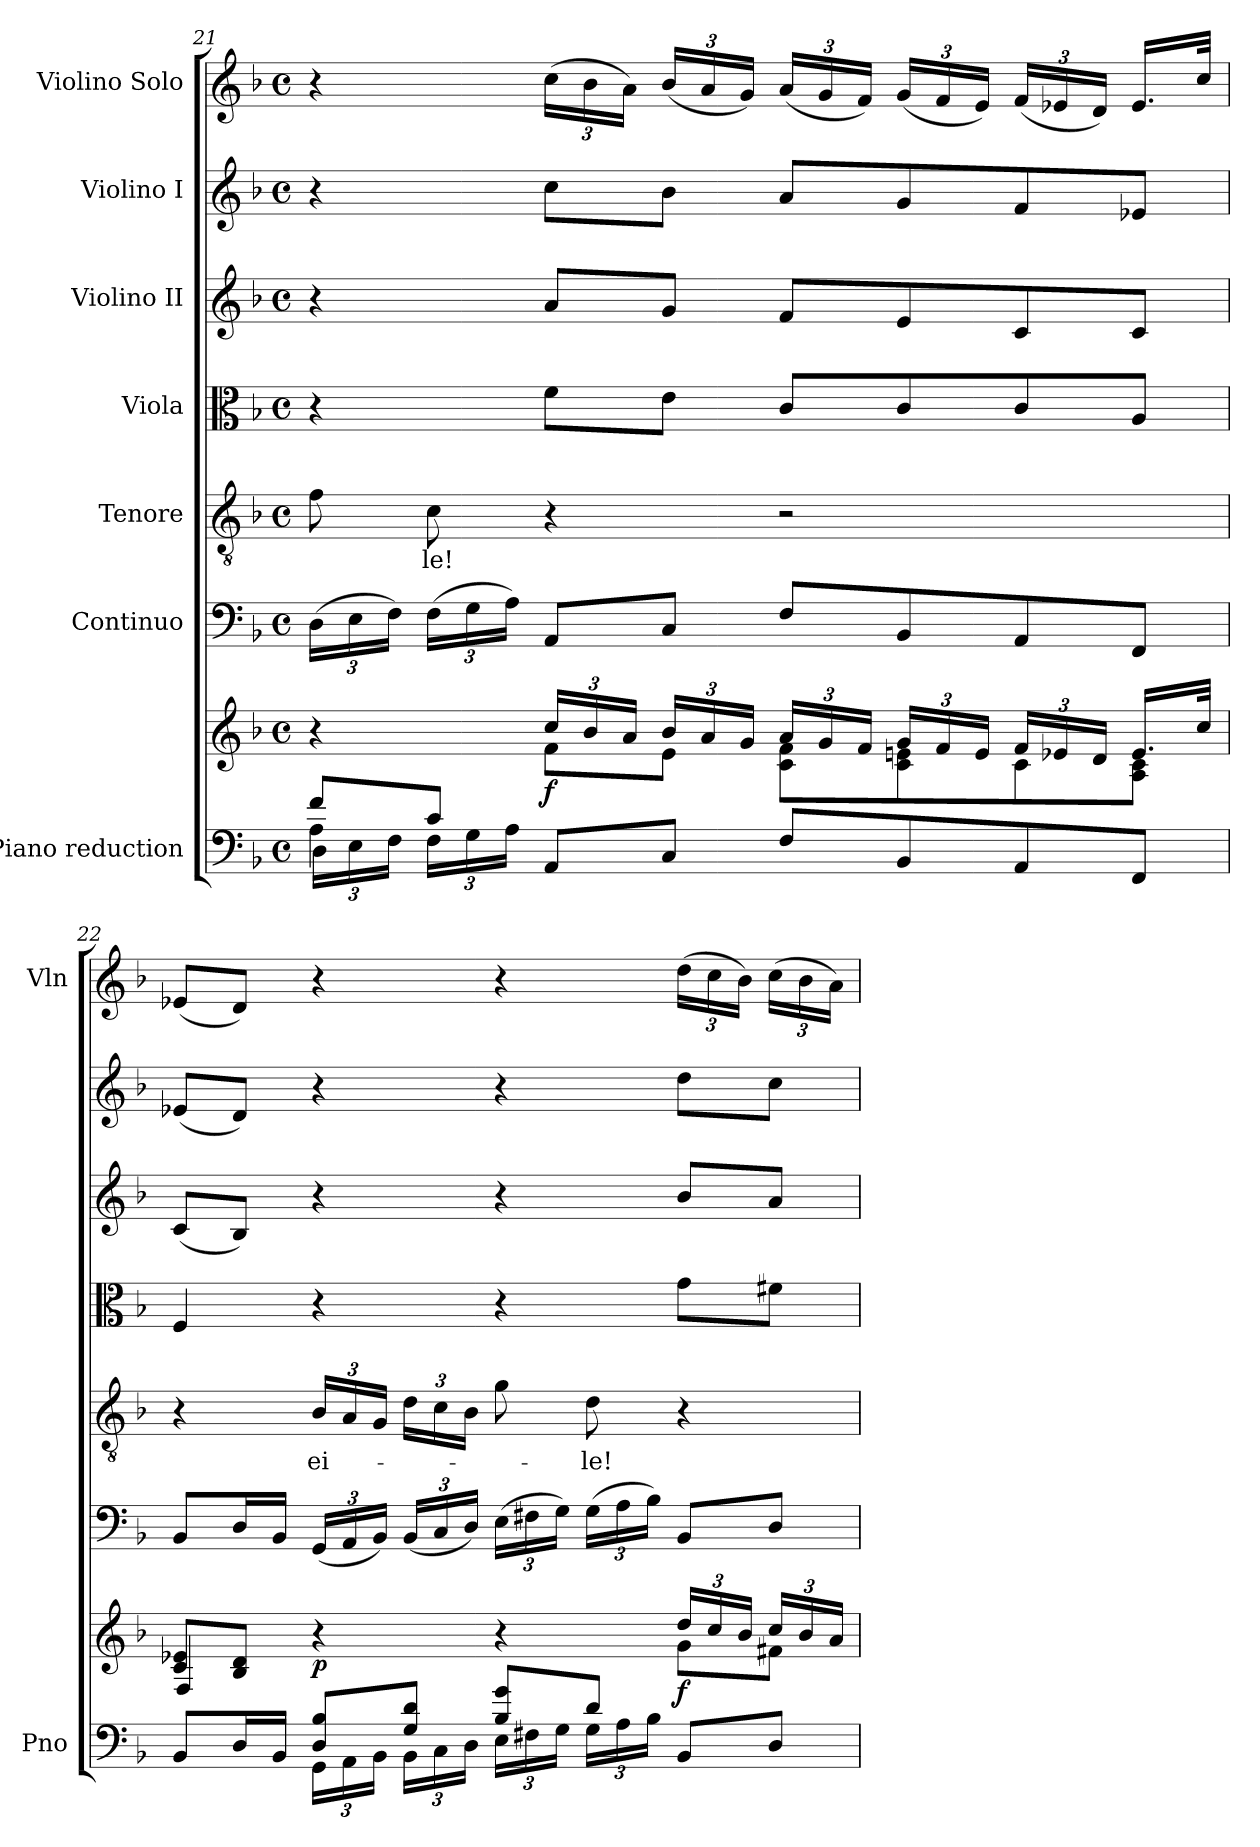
**kern	**kern	**dynam	**kern	**dynam	**kern	**text	**kern	**kern	**kern	**kern
*part7	*part7	*part7	*part6	*part6	*part5	*part5	*part4	*part3	*part2	*part1
*staff8	*staff7	*staff7/8	*staff6	*staff6	*staff5	*staff5	*staff4	*staff3	*staff2	*staff1
*I"Piano reduction	*	*	*I"Continuo	*	*I"Tenore	*	*I"Viola	*I"Violino II	*I"Violino I	*I"Violino Solo
*I'Pno	*	*	*	*	*	*	*	*	*	*I'Vln
*clefF4	*clefG2	*	*clefF4	*	*clefGv2	*	*clefC3	*clefG2	*clefG2	*clefG2
*k[b-]	*k[b-]	*	*k[b-]	*	*k[b-]	*	*k[b-]	*k[b-]	*k[b-]	*k[b-]
*M4/4	*M4/4	*	*M4/4	*	*M4/4	*	*M4/4	*M4/4	*M4/4	*M4/4
*met(c)	*met(c)	*	*met(c)	*	*met(c)	*	*met(c)	*met(c)	*met(c)	*met(c)
=21	=21	=21	=21	=21	=21	=21	=21	=21	=21	=21
*^	*	*	*	*	*	*	*	*	*	*
*	*^	*	*	*	*	*	*	*	*	*	*
*	*	*Xbrackettup	*	*	*Xbrackettup	*	*	*	*	*	*	*
*	*	*	*^	*	*	*	*	*	*	*	*	*
4A\	8f/L	24D\LL	4r	4ryy	.	(24D\LL	.	8f\	.	4r	4r	4r	4r
.	.	24E\	.	.	.	24E\	.	.	.	.	.	.	.
.	.	24F\JJ	.	.	.	24F\JJ)	.	.	.	.	.	.	.
!	!	!	!	!	!	!	!	!	!LO:LY:b	!	!	!	!
.	8c/J	24F\LL	.	.	.	(24F\LL	.	8c\	le!	.	.	.	.
.	.	24G\	.	.	.	24G\	.	.	.	.	.	.	.
.	.	24A\JJ	.	.	.	24A\JJ)	.	.	.	.	.	.	.
*	*	*	*Xbrackettup	*	*	*	*	*	*	*	*	*	*Xbrackettup
!	!	!	!	!	!LO:DY:b	!	!LO:DY:a	!	!	!	!	!	!
!	!	!	!	!	!	!	!LO:DY:n=1:a	!	!	!	!	!	!
!	!	!	!	!	!	!	!LO:DY:n=2:a	!	!	!	!	!	!
2.ryy	8AA/L	4ryy	24cc/LL	8f\L	f	8AA/L	other-dynamics f other-dynamics	4r	.	8f\L	8a/L	8cc\L	(24cc\LL
.	.	.	24b-/	.	.	.	.	.	.	.	.	.	24b-\
.	.	.	24a/JJ	.	.	.	.	.	.	.	.	.	24a\JJ)
.	8C/J	.	24b-/LL	8e\J	.	8C/J	.	.	.	8e\J	8g/J	8b-\J	(24b-/LL
.	.	.	24a/	.	.	.	.	.	.	.	.	.	24a/
.	.	.	24g/JJ	.	.	.	.	.	.	.	.	.	24g/JJ)
.	8F/L	2ryy	24a/LL	8c\ 8f\L	.	8F/L	.	2r	.	8c/L	8f/L	8a/L	(24a/LL
.	.	.	24g/	.	.	.	.	.	.	.	.	.	24g/
.	.	.	24f/JJ	.	.	.	.	.	.	.	.	.	24f/JJ)
.	8BB-/	.	24g/LL	8c\ 8en\	.	8BB-/	.	.	.	8c/	8e/	8g/	(24g/LL
.	.	.	24f/	.	.	.	.	.	.	.	.	.	24f/
.	.	.	24e/JJ	.	.	.	.	.	.	.	.	.	24e/JJ)
.	8AA/	.	24f/LL	8c\	.	8AA/	.	.	.	8c/	8c/	8f/	(24f/LL
.	.	.	24e-X/	.	.	.	.	.	.	.	.	.	24e-X/
.	.	.	24d/JJ	.	.	.	.	.	.	.	.	.	24d/JJ)
.	8FF/J	.	16.e-/LL	8A\ 8c\J	.	8FF/J	.	.	.	8A/J	8c/J	8e-X/J	16.e-/LL
.	.	.	32cc/JJk	.	.	.	.	.	.	.	.	.	32cc/JJk
*	*v	*v	*	*	*	*	*	*	*	*	*	*	*
=22	=22	=22	=22	=22	=22	=22	=22	=22	=22	=22	=22	=22
4ryy	8BB-/L	8c/ 8e-X/L	4F/	.	8BB-/L	.	4r	.	4F/	(8c/L	(8e-X/L	(8e-X/L
.	16D/L	8B-/ 8d/J	.	.	16D/L	.	.	.	.	8B-/J)	8d/J)	8d/J)
.	16BB-/JJ	.	.	.	16BB-/JJ	.	.	.	.	.	.	.
*	*	*	*	*	*	*	*Xbrackettup	*	*	*	*	*
!	!	!	!	!LO:DY:b	!	!LO:DY:a	!	!LO:LY:b	!	!	!	!
!	!	!	!	!	!	!LO:DY:n=1:a	!	!	!	!	!	!
!	!	!	!	!	!	!LO:DY:n=2:a	!	!	!	!	!	!
8D/ 8B-/L	24GG\LL	4r	2ryy	p	(24GG/LL	other-dynamics p other-dynamics	24B-/LL	ei-	4r	4r	4r	4r
.	24AA\	.	.	.	24AA/	.	24A/	.	.	.	.	.
.	24BB-\JJ	.	.	.	24BB-/JJ)	.	24G/JJ	.	.	.	.	.
*	*	*	*	*	*	*	*brackettup	*	*	*	*	*
8G/ 8d/J	24BB-\LL	.	.	.	(24BB-/LL	.	24d\LL	.	.	.	.	.
.	24C\	.	.	.	24C/	.	24c\	.	.	.	.	.
.	24D\JJ	.	.	.	24D/JJ)	.	24B-\JJ	.	.	.	.	.
8B-/ 8g/L	24E\LL	4r	.	.	(24E\LL	.	8g\	.	4r	4r	4r	4r
.	24F#X\	.	.	.	24F#X\	.	.	.	.	.	.	.
.	24G\JJ	.	.	.	24G\JJ)	.	.	.	.	.	.	.
!	!	!	!	!	!	!	!	!LO:LY:b	!	!	!	!
8d/J	24G\LL	.	.	.	(24G\LL	.	8d\	-le!	.	.	.	.
.	24A\	.	.	.	24A\	.	.	.	.	.	.	.
.	24B-\JJ	.	.	.	24B-\JJ)	.	.	.	.	.	.	.
!	!	!	!	!LO:DY:b	!	!LO:DY:n=3:a	!	!	!	!	!	!
!	!	!	!	!	!	!LO:DY:n=4:a	!	!	!	!	!	!
!	!	!	!	!	!	!LO:DY:n=5:a	!	!	!	!	!	!
4ryy	8BB-/L	24dd/LL	8g\L	f	8BB-/L	other-dynamics f other-dynamics	4r	.	8g\L	8b-/L	8dd\L	(24dd\LL
.	.	24cc/	.	.	.	.	.	.	.	.	.	24cc\
.	.	24b-/JJ	.	.	.	.	.	.	.	.	.	24b-\JJ)
.	8D/J	24cc/LL	8f#X\J	.	8D/J	.	.	.	8f#X\J	8a/J	8cc\J	(24cc\LL
.	.	24b-/	.	.	.	.	.	.	.	.	.	24b-\
.	.	24a/JJ	.	.	.	.	.	.	.	.	.	24a\JJ)
*v	*v	*	*	*	*	*	*	*	*	*	*	*
*	*v	*v	*	*	*	*	*	*	*	*	*
=	=	=	=	=	=	=	=	=	=	=
*-	*-	*-	*-	*-	*-	*-	*-	*-	*-	*-
